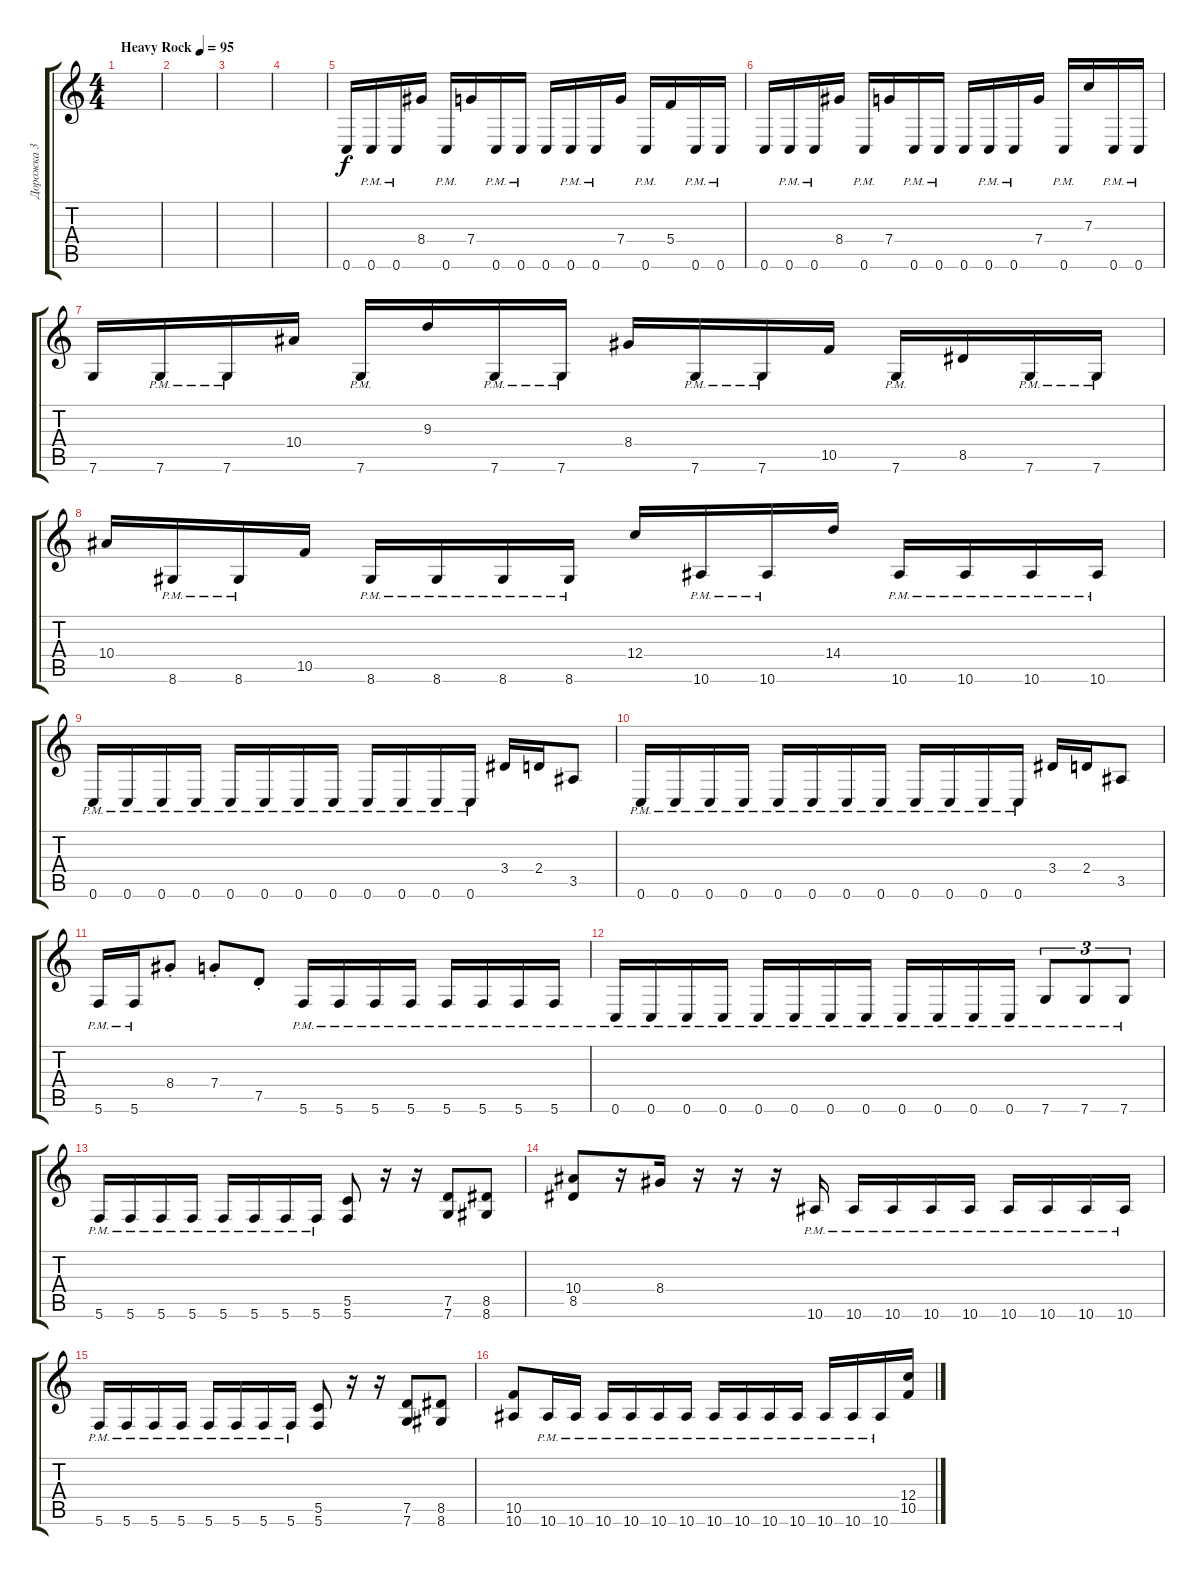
\track ("Дорожка 3" "Дорожка 3") {instrument distortionguitar}
\staff {score tabs}
\tuning (D4 A3 F3 C3 G2 C2) {hide}
\ts (4 4)
\tempo (95 "Heavy Rock")
\clef g2
\ks c
|
|
|
|
0.6.16 0.6{pm}.16 0.6{pm}.16 8.4.16 0.6{pm}.16 7.4.16 0.6{pm}.16 0.6{pm}.16 0.6.16 0.6{pm}.16 0.6{pm}.16 7.4.16 0.6{pm}.16 5.4.16 0.6{pm}.16 0.6{pm}.16 |
0.6.16 0.6{pm}.16 0.6{pm}.16 8.4.16 0.6{pm}.16 7.4.16 0.6{pm}.16 0.6{pm}.16 0.6.16 0.6{pm}.16 0.6{pm}.16 7.4.16 0.6{pm}.16 7.3.16 0.6{pm}.16 0.6{pm}.16 |
7.6.16 7.6{pm}.16 7.6{pm}.16 10.4.16 7.6{pm}.16 9.3.16 7.6{pm}.16 7.6{pm}.16 8.4.16 7.6{pm}.16 7.6{pm}.16 10.5.16 7.6{pm}.16 8.5.16 7.6{pm}.16 7.6{pm}.16 |
10.4.16 8.6{pm}.16 8.6{pm}.16 10.5.16 8.6{pm}.16 8.6{pm}.16 8.6{pm}.16 8.6{pm}.16 12.4.16 10.6{pm}.16 10.6{pm}.16 14.4.16 10.6{pm}.16 10.6{pm}.16 10.6{pm}.16 10.6{pm}.16 |
0.6{pm}.16 0.6{pm}.16 0.6{pm}.16 0.6{pm}.16 0.6{pm}.16 0.6{pm}.16 0.6{pm}.16 0.6{pm}.16 0.6{pm}.16 0.6{pm}.16 0.6{pm}.16 0.6{pm}.16 3.4.16 2.4.16 3.5.8 |
0.6{pm}.16 0.6{pm}.16 0.6{pm}.16 0.6{pm}.16 0.6{pm}.16 0.6{pm}.16 0.6{pm}.16 0.6{pm}.16 0.6{pm}.16 0.6{pm}.16 0.6{pm}.16 0.6{pm}.16 3.4.16 2.4.16 3.5.8 |
5.6{pm}.16 5.6{pm}.16 8.4{st}.8 7.4{st}.8 7.5{st}.8 5.6{pm}.16 5.6{pm}.16 5.6{pm}.16 5.6{pm}.16 5.6{pm}.16 5.6{pm}.16 5.6{pm}.16 5.6{pm}.16 |
0.6{pm}.16 0.6{pm}.16 0.6{pm}.16 0.6{pm}.16 0.6{pm}.16 0.6{pm}.16 0.6{pm}.16 0.6{pm}.16 0.6{pm}.16 0.6{pm}.16 0.6{pm}.16 0.6{pm}.16 7.6{pm}.8{tu (3 2)} 7.6{pm}.8{tu (3 2)} 7.6{pm}.8{tu (3 2)} |
5.6{pm}.16 5.6{pm}.16 5.6{pm}.16 5.6{pm}.16 5.6{pm}.16 5.6{pm}.16 5.6{pm}.16 5.6{pm}.16 (5.5 5.6).8 r.16 r.16 (7.5 7.6).8 (8.5 8.6).8 |
(10.4 8.5).8 r.16 8.4.16 r.16 r.16 r.16 10.6{pm}.16 10.6{pm}.16 10.6{pm}.16 10.6{pm}.16 10.6{pm}.16 10.6{pm}.16 10.6{pm}.16 10.6{pm}.16 10.6{pm}.16 |
5.6{pm}.16 5.6{pm}.16 5.6{pm}.16 5.6{pm}.16 5.6{pm}.16 5.6{pm}.16 5.6{pm}.16 5.6{pm}.16 (5.5 5.6).8 r.16 r.16 (7.5 7.6).8 (8.5 8.6).8 |
(10.5 10.6).8 10.6{pm}.16 10.6{pm}.16 10.6{pm}.16 10.6{pm}.16 10.6{pm}.16 10.6{pm}.16 10.6{pm}.16 10.6{pm}.16 10.6{pm}.16 10.6{pm}.16 10.6{pm}.16 10.6{pm}.16 10.6{pm}.16 (12.4 10.5).16
